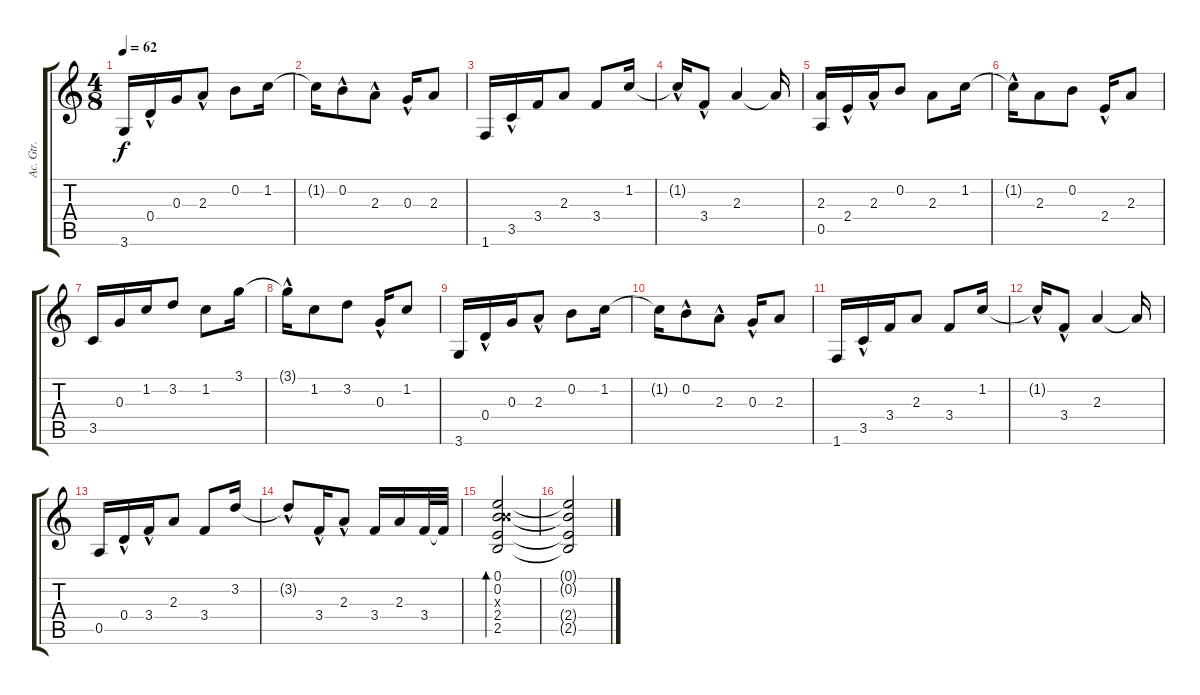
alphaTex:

\track ("Ac. Gtr." "Ac. Gtr.") {instrument acousticguitarsteel}
\staff {score tabs}
\tuning (E4 B3 G3 D3 A2 E2) {hide}
\ts (4 8)
\tempo 62
\clef g2
\ks c
3.6.16{dy f} 0.4{hac}.16 0.3.16 2.3{hac}.8 0.2.8 1.2.16 |
1.2{t}.16 0.2{hac}.8 2.3{hac}.8 0.3{hac}.16 2.3.8 |
1.6.16 3.5{hac}.16 3.4.16 2.3.8 3.4.8 1.2.16 |
1.2{hac t}.16 3.4{hac}.8 2.3.4 2.3{t}.16 |
(2.3 0.5).16 2.4{hac}.16 2.3{hac}.16 0.2.8 2.3.8 1.2.16 |
1.2{hac t}.16 2.3.8 0.2.8 2.4{hac}.16 2.3.8 |
3.5.16 0.3.16 1.2.16 3.2.8 1.2.8 3.1.16 |
3.1{hac t}.16 1.2.8 3.2.8 0.3{hac}.16 1.2.8 |
3.6.16 0.4{hac}.16 0.3.16 2.3{hac}.8 0.2.8 1.2.16 |
1.2{t}.16 0.2{hac}.8 2.3{hac}.8 0.3{hac}.16 2.3.8 |
1.6.16 3.5{hac}.16 3.4.16 2.3.8 3.4.8 1.2.16 |
1.2{hac t}.16 3.4{hac}.8 2.3.4 2.3{t}.16 |
0.5.16 0.4{hac}.16 3.4{hac}.16 2.3.8 3.4.8 3.2.16 |
3.2{hac t}.8 3.4{hac}.16 2.3{hac}.8 3.4.16 2.3.16 3.4.32 3.4{t}.32 |
(0.1 0.2 4.3{x} 2.4 2.5).2{bd 60} |
(0.1{t} 0.2{t} 2.4{t} 2.5{t}).2
